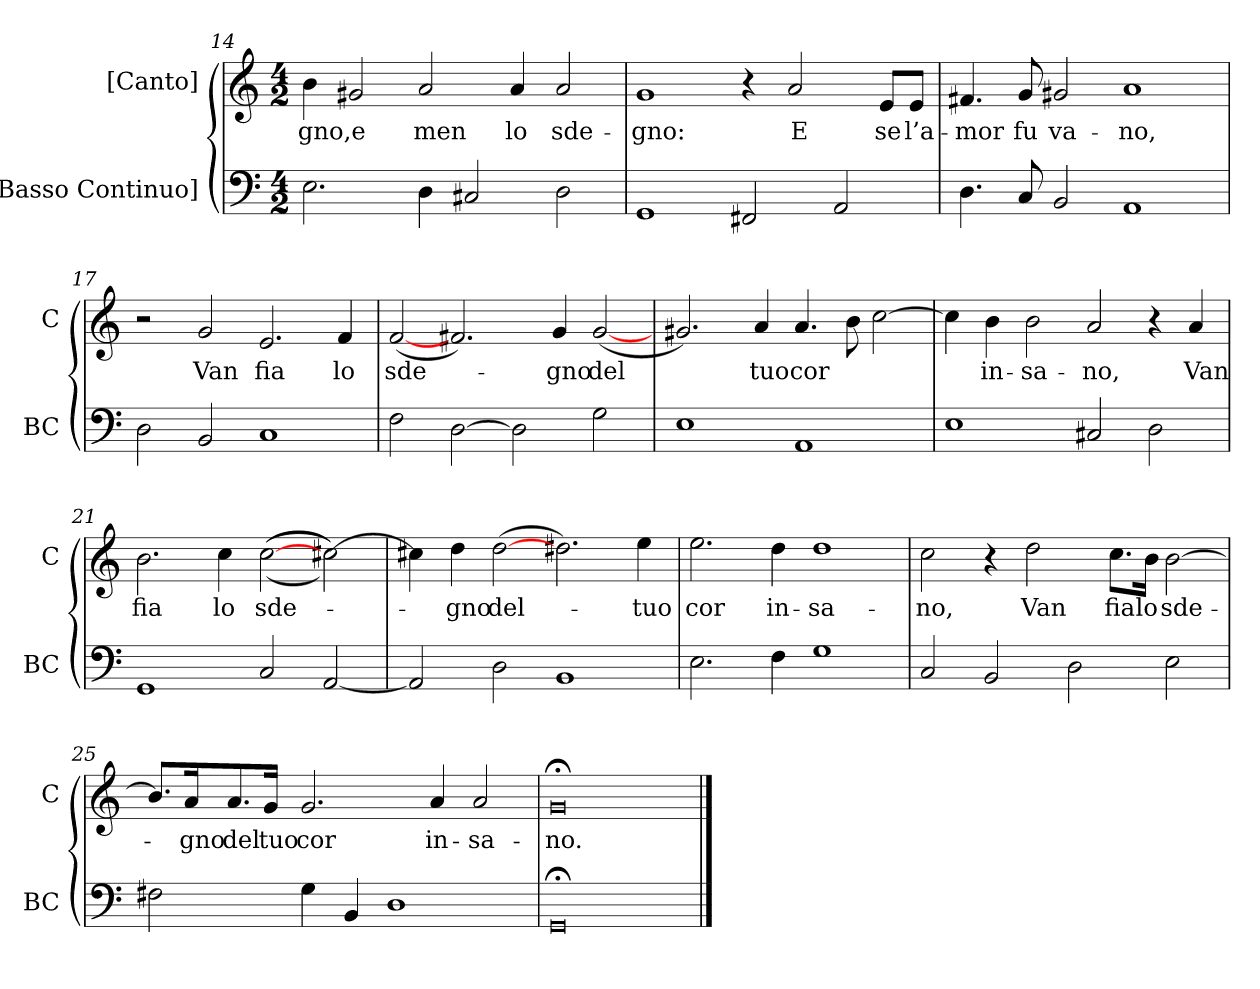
**kern	**kern	**text
*part2	*part1	*part1
*staff2	*staff1	*staff1
*I"[Basso Continuo]	*I"[Canto]	*
*I'BC	*I'C	*
*clefF4	*clefG2	*
*k[]	*k[]	*
*M4/2	*M4/2	*
=14	=14	=14
2.E	4b	-gno,
.	2g#X	e
4D	2a	men
2C#X	.	.
.	4a	lo
2D	2a	sde-
=15	=15	=15
1GG	1g	-gno:
2FF#X	4r	.
.	2a	E
2AA	.	.
.	8eL	se
.	8eJ	l’a-
=16	=16	=16
4.D	4.f#X	-mor
8C	8g	fu
2BB	2g#X	va-
1AA	1a	-no,
=17	=17	=17
2D	2r	.
2BB	2g	Van
1C	2.e	fia
.	4f	lo
=18	=18	=18
2F	([2f	sde-
[2D	2.f#X)	.
2D]	.	.
.	4g	-gno
2G	([2g	del
=19	=19	=19
1E	2.g#X)	.
.	4a	tuo
1AA	4.a	cor
.	8b	.
.	[2cc	.
=20	=20	=20
1E	4cc]	.
.	4b	in-
.	2b	-sa-
2C#X	2a	-no,
2D	4r	.
.	4a	Van
=21	=21	=21
1GG	2.b	fia
.	4cc	lo
2C	(<(>(>[2cc	sde-
[2AA	[2cc#X)))	.
=22	=22	=22
2AA]	4cc#X]	.
.	4dd	-gno
2D	([2dd	del-
1BB	2.dd#X)	.
.	4ee	-tuo
=23	=23	=23
2.E	2.ee	cor
4F	4dd	in-
1G	1dd	-sa-
=24	=24	=24
2C	2cc	-no,
2BB	4r	.
.	2dd	Van
2D	.	.
.	8.ccL	fia
.	16bJk	lo
2E	[2b	sde-
=25	=25	=25
2F#X	8.bL]	.
.	16aK	-gno
.	8.a	del
.	16gJk	tuo
4G	2.g	cor
4BB	.	.
1D	.	.
.	4a	in-
.	2a	-sa-
=26	=26	=26
0GG;<	0g;<	-no.
==	==	==
*-	*-	*-
